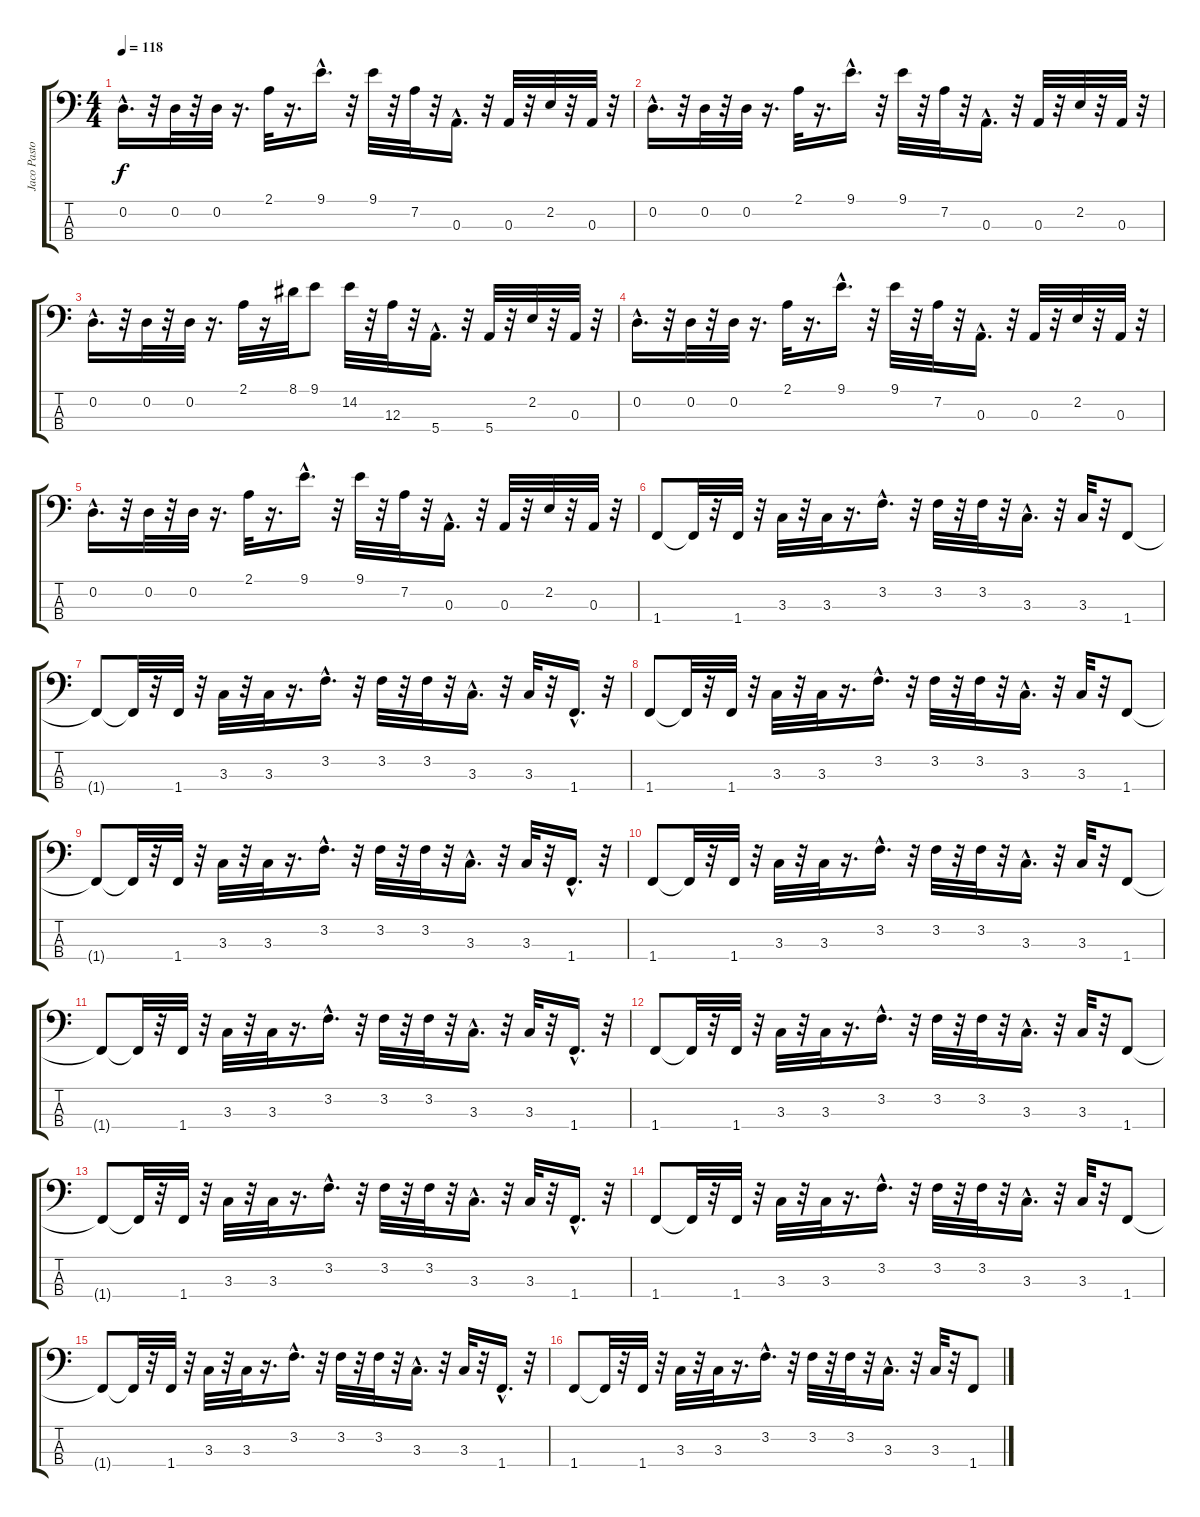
\track ("Jaco Pastorius" "Jaco Pasto") {instrument fretlessbass}
\staff {score tabs}
\tuning (G2 D2 A1 E1) {hide}
\ts (4 4)
\tempo 118
\clef f4
\ks c
0.2{hac}.16{d dy f} r.32 0.2.32 r.32 0.2.32 r.16{d} 2.1.32 r.16{d} 9.1{hac}.16{d} r.32 9.1.32 r.32 7.2.32 r.32 0.3{hac}.16{d} r.32 0.3.32 r.32 2.2.32 r.32 0.3.32 r.32 |
0.2{hac}.16{d} r.32 0.2.32 r.32 0.2.32 r.16{d} 2.1.32 r.16{d} 9.1{hac}.16{d} r.32 9.1.32 r.32 7.2.32 r.32 0.3{hac}.16{d} r.32 0.3.32 r.32 2.2.32 r.32 0.3.32 r.32 |
0.2{hac}.16{d} r.32 0.2.32 r.32 0.2.32 r.16{d} 2.1.32 r.16 8.1.32 9.1.8 14.2.32 r.32 12.3.32 r.32 5.4{hac}.16{d} r.32 5.4.32 r.32 2.2.32 r.32 0.3.32 r.32 |
0.2{hac}.16{d} r.32 0.2.32 r.32 0.2.32 r.16{d} 2.1.32 r.16{d} 9.1{hac}.16{d} r.32 9.1.32 r.32 7.2.32 r.32 0.3{hac}.16{d} r.32 0.3.32 r.32 2.2.32 r.32 0.3.32 r.32 |
0.2{hac}.16{d} r.32 0.2.32 r.32 0.2.32 r.16{d} 2.1.32 r.16{d} 9.1{hac}.16{d} r.32 9.1.32 r.32 7.2.32 r.32 0.3{hac}.16{d} r.32 0.3.32 r.32 2.2.32 r.32 0.3.32 r.32 |
1.4.8 1.4{t}.32 r.32 1.4.32 r.32 3.3.32 r.32 3.3.32 r.16{d} 3.2{hac}.16{d} r.32 3.2.32 r.32 3.2.32 r.32 3.3{hac}.16{d} r.32 3.3.32 r.32 1.4.8 |
1.4{t}.8 1.4{t}.32 r.32 1.4.32 r.32 3.3.32 r.32 3.3.32 r.16{d} 3.2{hac}.16{d} r.32 3.2.32 r.32 3.2.32 r.32 3.3{hac}.16{d} r.32 3.3.32 r.32 1.4{hac}.16{d} r.32 |
1.4.8 1.4{t}.32 r.32 1.4.32 r.32 3.3.32 r.32 3.3.32 r.16{d} 3.2{hac}.16{d} r.32 3.2.32 r.32 3.2.32 r.32 3.3{hac}.16{d} r.32 3.3.32 r.32 1.4.8 |
1.4{t}.8 1.4{t}.32 r.32 1.4.32 r.32 3.3.32 r.32 3.3.32 r.16{d} 3.2{hac}.16{d} r.32 3.2.32 r.32 3.2.32 r.32 3.3{hac}.16{d} r.32 3.3.32 r.32 1.4{hac}.16{d} r.32 |
1.4.8 1.4{t}.32 r.32 1.4.32 r.32 3.3.32 r.32 3.3.32 r.16{d} 3.2{hac}.16{d} r.32 3.2.32 r.32 3.2.32 r.32 3.3{hac}.16{d} r.32 3.3.32 r.32 1.4.8 |
1.4{t}.8 1.4{t}.32 r.32 1.4.32 r.32 3.3.32 r.32 3.3.32 r.16{d} 3.2{hac}.16{d} r.32 3.2.32 r.32 3.2.32 r.32 3.3{hac}.16{d} r.32 3.3.32 r.32 1.4{hac}.16{d} r.32 |
1.4.8 1.4{t}.32 r.32 1.4.32 r.32 3.3.32 r.32 3.3.32 r.16{d} 3.2{hac}.16{d} r.32 3.2.32 r.32 3.2.32 r.32 3.3{hac}.16{d} r.32 3.3.32 r.32 1.4.8 |
1.4{t}.8 1.4{t}.32 r.32 1.4.32 r.32 3.3.32 r.32 3.3.32 r.16{d} 3.2{hac}.16{d} r.32 3.2.32 r.32 3.2.32 r.32 3.3{hac}.16{d} r.32 3.3.32 r.32 1.4{hac}.16{d} r.32 |
1.4.8 1.4{t}.32 r.32 1.4.32 r.32 3.3.32 r.32 3.3.32 r.16{d} 3.2{hac}.16{d} r.32 3.2.32 r.32 3.2.32 r.32 3.3{hac}.16{d} r.32 3.3.32 r.32 1.4.8 |
1.4{t}.8 1.4{t}.32 r.32 1.4.32 r.32 3.3.32 r.32 3.3.32 r.16{d} 3.2{hac}.16{d} r.32 3.2.32 r.32 3.2.32 r.32 3.3{hac}.16{d} r.32 3.3.32 r.32 1.4{hac}.16{d} r.32 |
1.4.8 1.4{t}.32 r.32 1.4.32 r.32 3.3.32 r.32 3.3.32 r.16{d} 3.2{hac}.16{d} r.32 3.2.32 r.32 3.2.32 r.32 3.3{hac}.16{d} r.32 3.3.32 r.32 1.4.8
